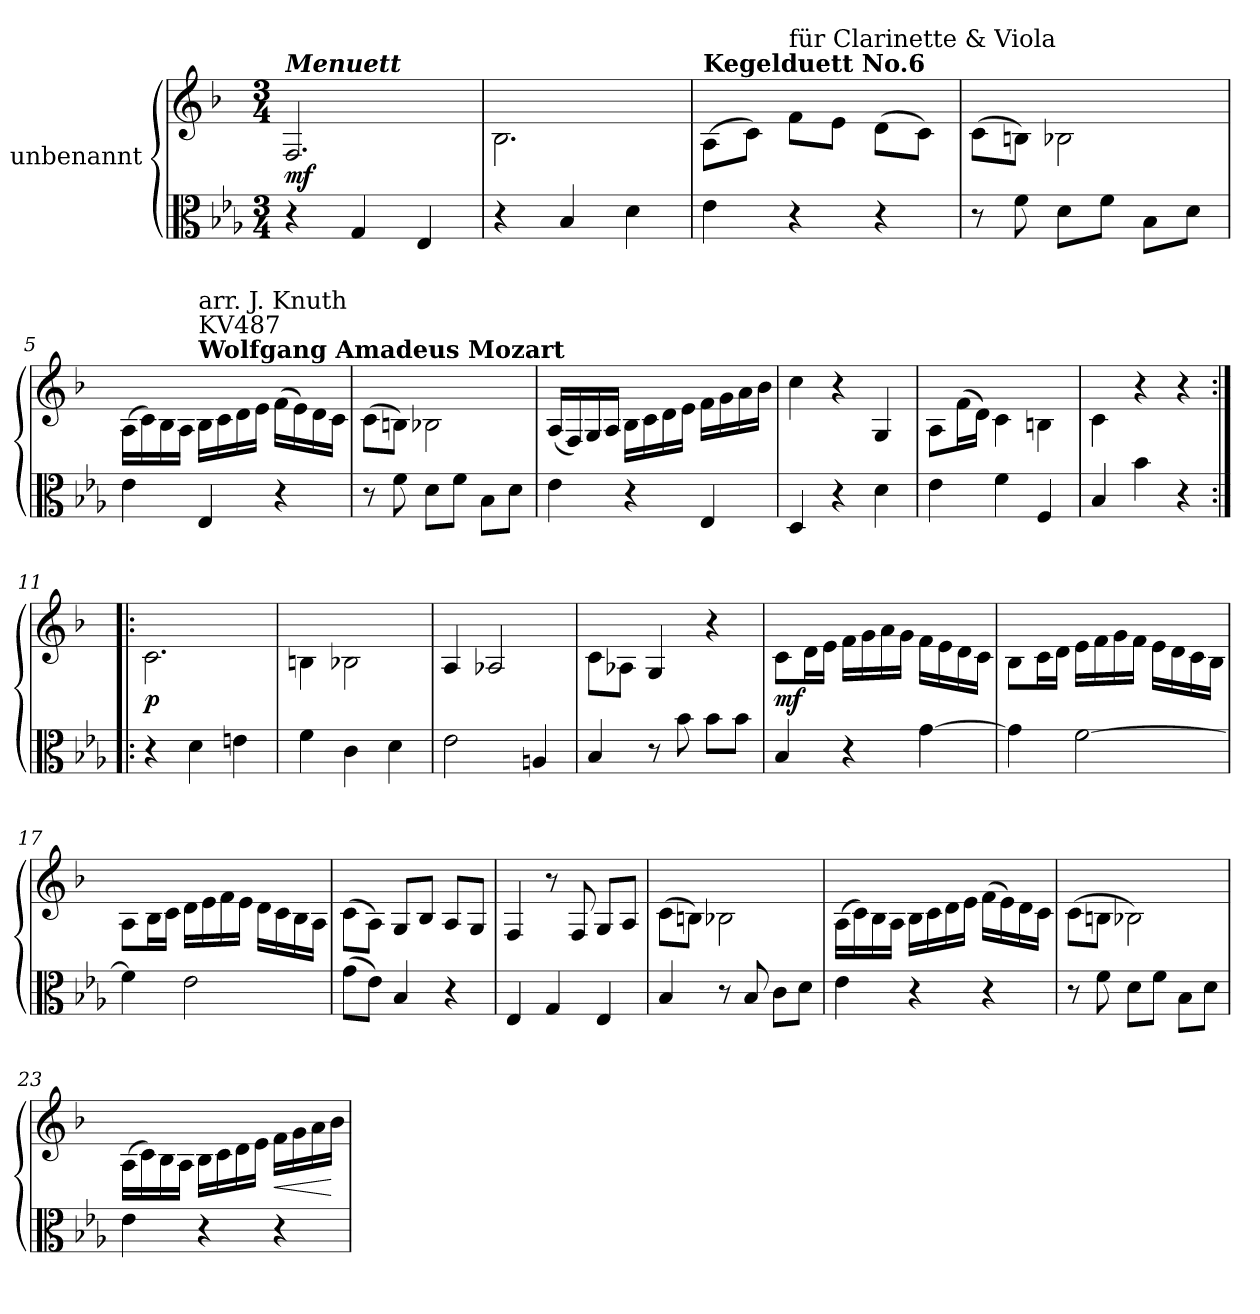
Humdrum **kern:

**kern	**kern	**dynam
*part2	*part1	*part1
*staff2	*staff1	*staff1
*I"unbenannt	*I"unbenannt	*
*clefC3	*clefG2	*
*ITrd-1c-2	*ITrd-7c-12	*
*k[b-]	*k[b-]	*
*M3/4	*M3/4	*
=1	=1	=1
!	!LO:TX:a:Bi:t=Menuett	!
!	!	!LO:DY:b
4r	2.f/	mf
4A/	.	.
4F/	.	.
=2	=2	=2
4r	2.b-\	.
4c/	.	.
4e\	.	.
=3	=3	=3
!	!LO:TX:a:B:t=Kegelduett No.6	!
4f\	(8a\L	.
.	8cc\J)	.
!	!LO:TX:a:t=für Clarinette & Viola	!
4r	8ff\L	.
.	8ee\J	.
4r	(8dd\L	.
.	8cc\J)	.
=4	=4	=4
8r	(8cc\L	.
8g\	8bn\J)	.
8e\L	2b-X\	.
8g\J	.	.
8c\L	.	.
8e\J	.	.
!!LO:LB:g=z
=5	=5	=5
4f\	(16a\LL	.
.	16cc\)	.
.	16b-\	.
.	16a\JJ	.
!	!LO:TX:a:B:t=Wolfgang Amadeus Mozart	!
!	!LO:TX:a:t=KV487	!
!	!LO:TX:a:t=arr. J. Knuth	!
4F/	16b-\LL	.
.	16cc\	.
.	16dd\	.
.	16ee\JJ	.
4r	(16ff\LL	.
.	16ee\)	.
.	16dd\	.
.	16cc\JJ	.
!!LO:LB:g=z
=6	=6	=6
8r	(8cc\L	.
8g\	8bn\J)	.
8e\L	2b-X\	.
8g\J	.	.
8c\L	.	.
8e\J	.	.
=7	=7	=7
4f\	(16a/LL	.
.	16f/)	.
.	16g/	.
.	16a/JJ	.
4r	16b-\LL	.
.	16cc\	.
.	16dd\	.
.	16ee\JJ	.
4F/	16ff\LL	.
.	16gg\	.
.	16aa\	.
.	16bb-\JJ	.
=8	=8	=8
4E/	4ccc\	.
4r	4r	.
4e\	4g/	.
=9	=9	=9
4f\	8a\L	.
.	(16ff\L	.
.	16dd\JJ)	.
4g\	4cc\	.
4G/	4bn\	.
!!LO:LB:g=z
=10	=10	=10
4c/	4cc\	.
4cc\	4r	.
4r	4r	.
=11:|!|:	=11:|!|:	=11:|!|:
!	!	!LO:DY:b
4r	2.cc\	p
4e\	.	.
4f#X\	.	.
!!LO:LB:g=z
=12	=12	=12
4g\	4bn\	.
4d\	2b-X\	.
4e\	.	.
=13	=13	=13
2f\	4a/	.
.	2a-X/	.
4Bn/	.	.
=14	=14	=14
4c/	8cc\L	.
.	8a-X\J	.
8r	4g/	.
8cc\	.	.
8cc\L	4r	.
8cc\J	.	.
=15	=15	=15
!	!	!LO:DY:b
4c/	8cc\L	mf
.	16dd\L	.
.	16ee\JJ	.
4r	16ff\LL	.
.	16gg\	.
.	16aa\	.
.	16gg\JJ	.
[4a\	16ff\LL	.
.	16ee\	.
.	16dd\	.
.	16cc\JJ	.
!!LO:LB:g=z
=16	=16	=16
4a\]	8b-\L	.
.	16cc\L	.
.	16dd\JJ	.
[2g\	16ee\LL	.
.	16ff\	.
.	16gg\	.
.	16ff\JJ	.
.	16ee\LL	.
.	16dd\	.
.	16cc\	.
.	16b-\JJ	.
!!LO:PB:g=z
=17	=17	=17
4g\]	8a\L	.
.	16b-\L	.
.	16cc\JJ	.
2f\	16dd\LL	.
.	16ee\	.
.	16ff\	.
.	16ee\JJ	.
.	16dd\LL	.
.	16cc\	.
.	16b-\	.
.	16a\JJ	.
=18	=18	=18
(8a\L	(8cc\L	.
8f\J)	8a\J)	.
4c/	8g/L	.
.	8b-/J	.
4r	8a/L	.
.	8g/J	.
=19	=19	=19
4F/	4f/	.
4A/	8r	.
.	8f/	.
4F/	8g/L	.
.	8a/J	.
!!LO:LB:g=z
=20	=20	=20
4c/	(8cc\L	.
.	8bn\J)	.
8r	2b-X\	.
8c/	.	.
8d\L	.	.
8e\J	.	.
=21	=21	=21
4f\	(16a\LL	.
.	16cc\)	.
.	16b-\	.
.	16a\JJ	.
4r	16b-\LL	.
.	16cc\	.
.	16dd\	.
.	16ee\JJ	.
4r	(16ff\LL	.
.	16ee\)	.
.	16dd\	.
.	16cc\JJ	.
!!LO:LB:g=z
=22	=22	=22
8r	(8cc\L	.
8g\	8bn\J	.
8e\L	2b-X\)	.
8g\J	.	.
8c\L	.	.
8e\J	.	.
=23	=23	=23
4f\	(16a\LL	.
.	16cc\)	.
.	16b-\	.
.	16a\JJ	.
4r	16b-\LL	.
.	16cc\	.
.	16dd\	.
.	16ee\JJ	.
!	!	!LO:HP:b
4r	16ff\LL	<
.	16gg\	.
.	16aa\	.
.	16bb-\JJ	[
=	=	=
*-	*-	*-
